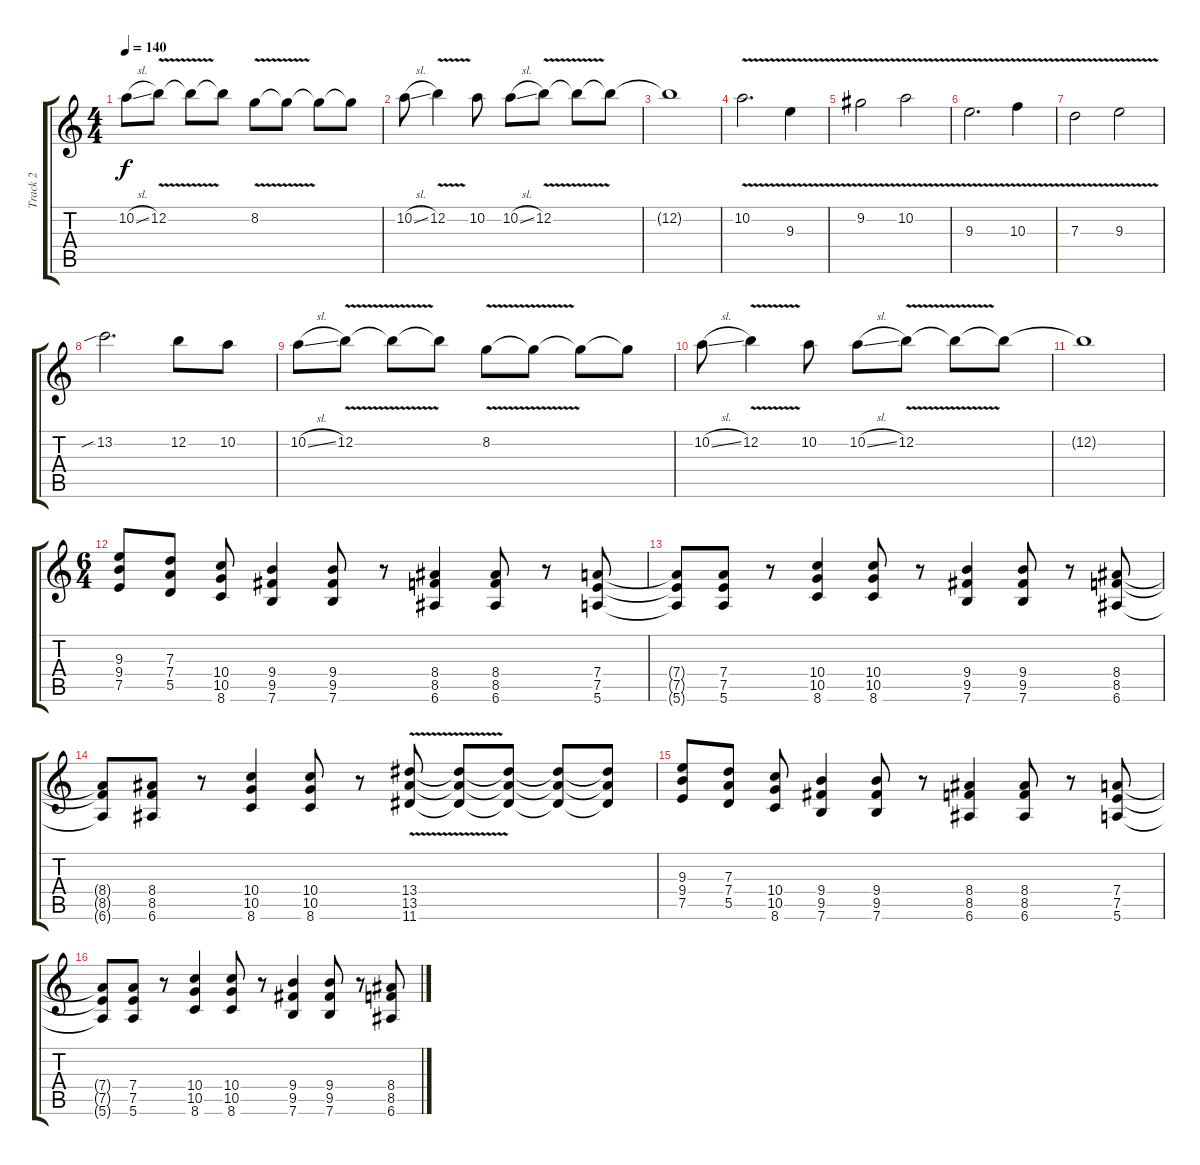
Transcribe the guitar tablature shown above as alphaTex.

\track ("Track 2" "Track 2") {instrument distortionguitar}
\staff {score tabs}
\tuning (E4 B3 G3 D3 A2 E2) {hide}
\ts (4 4)
\tempo 140
\clef g2
\ks c
10.2{sl}.8{dy f} 12.2{v}.8 12.2{t}.8 12.2{t}.8 8.2{v}.8 8.2{t}.8 8.2{t}.8 8.2{t}.8 |
10.2{sl}.8 12.2{v}.4 10.2.8 10.2{sl}.8 12.2{v}.8 12.2{t}.8 12.2{t}.8 |
12.2{t}.1 |
10.2{v}.2{d} 9.3{v}.4 |
9.2{v}.2 10.2{v}.2 |
9.3{v}.2{d} 10.3{v}.4 |
7.3{v}.2 9.3{v}.2 |
13.2{sib}.2{d} 12.2.8 10.2.8 |
10.2{sl}.8 12.2{v}.8 12.2{t}.8 12.2{t}.8 8.2{v}.8 8.2{t}.8 8.2{t}.8 8.2{t}.8 |
10.2{sl}.8 12.2{v}.4 10.2.8 10.2{sl}.8 12.2{v}.8 12.2{t}.8 12.2{t}.8 |
12.2{t}.1 |
\ts (6 4)
(9.3 9.4 7.5).8 (7.3 7.4 5.5).8 (10.4 10.5 8.6).8 (9.4 9.5 7.6).4 (9.4 9.5 7.6).8 r.8 (8.4 8.5 6.6).4 (8.4 8.5 6.6).8 r.8 (7.4 7.5 5.6).8 |
(7.4{t} 7.5{t} 5.6{t}).8 (7.4 7.5 5.6).8 r.8 (10.4 10.5 8.6).4 (10.4 10.5 8.6).8 r.8 (9.4 9.5 7.6).4 (9.4 9.5 7.6).8 r.8 (8.4 8.5 6.6).8 |
(8.4{t} 8.5{t} 6.6{t}).8 (8.4 8.5 6.6).8 r.8 (10.4 10.5 8.6).4 (10.4 10.5 8.6).8 r.8 (13.4{v} 13.5{v} 11.6{v}).8 (13.4{t} 13.5{t} 11.6{t}).8 (13.4{t} 13.5{t} 11.6{t}).8 (13.4{t} 13.5{t} 11.6{t}).8 (13.4{t} 13.5{t} 11.6{t}).8 |
(9.3 9.4 7.5).8 (7.3 7.4 5.5).8 (10.4 10.5 8.6).8 (9.4 9.5 7.6).4 (9.4 9.5 7.6).8 r.8 (8.4 8.5 6.6).4 (8.4 8.5 6.6).8 r.8 (7.4 7.5 5.6).8 |
(7.4{t} 7.5{t} 5.6{t}).8 (7.4 7.5 5.6).8 r.8 (10.4 10.5 8.6).4 (10.4 10.5 8.6).8 r.8 (9.4 9.5 7.6).4 (9.4 9.5 7.6).8 r.8 (8.4 8.5 6.6).8
